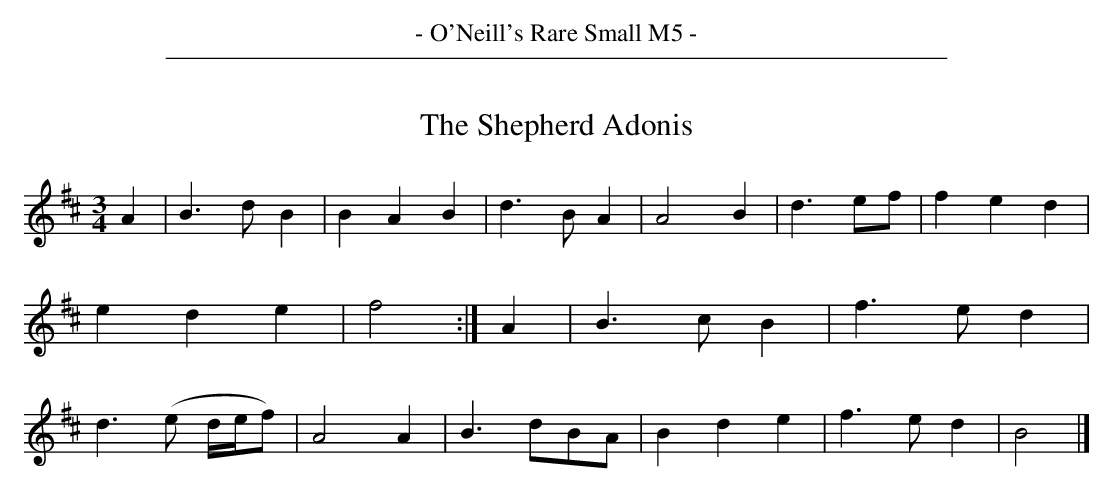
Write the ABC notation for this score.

X:1
T: The Shepherd Adonis
M: 3/4
L: 1/8
K: Bm
A2 |\
B3 d B2 | B2 A2 B2 | d3 B A2 | A4 B2 |\
d3 ef | f2 e2 d2 | e2 d2 e2 | f4 :|\
A2 |\
B3 c B2 | f3 e d2 | d3 (e d/e/f) | A4 A2 |\
B3 dBA | B2 d2 e2 | f3 e d2 | B4 |]
